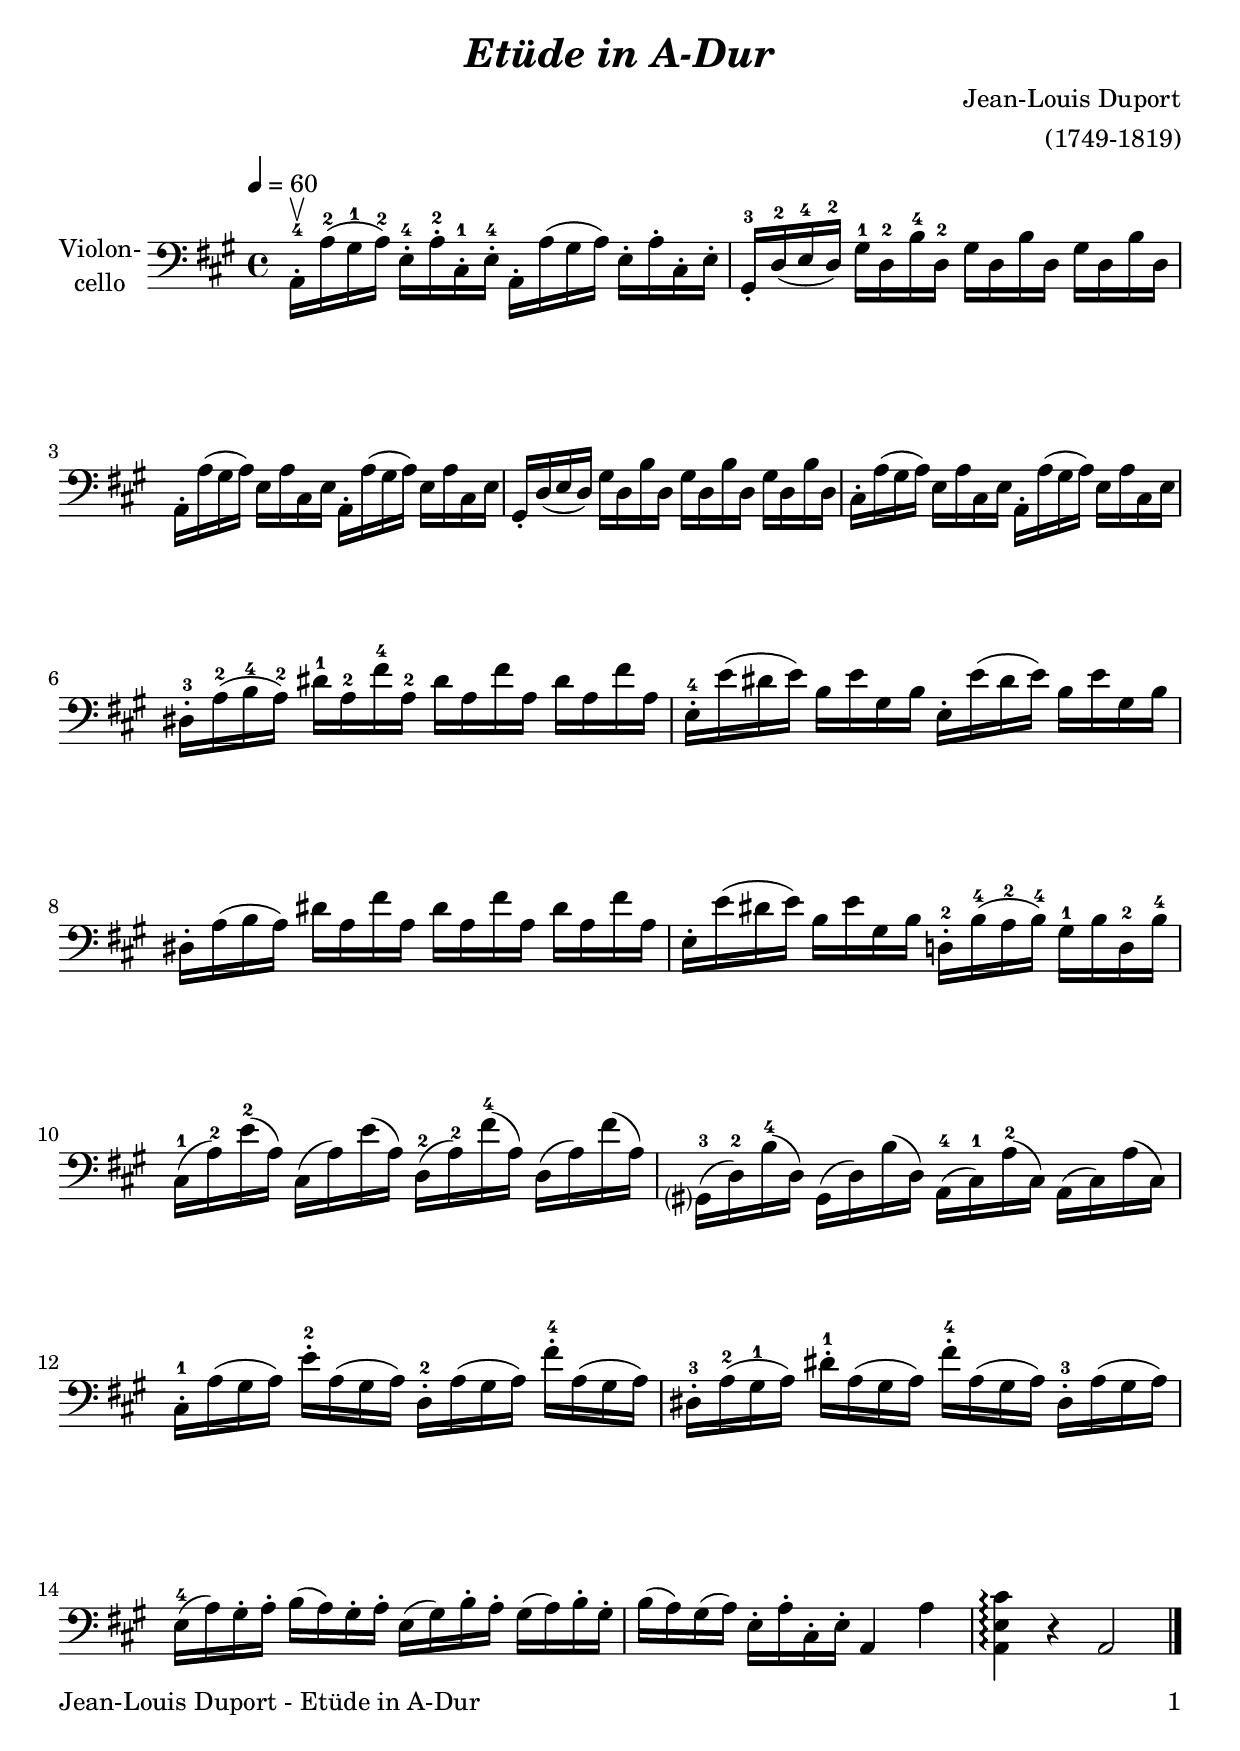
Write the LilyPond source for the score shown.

\version "2.24.3"
\include "deutsch.ly"

#(set-global-staff-size 22)

\header {
  title     = \markup \bold \italic "Etüde in A-Dur"
  composer  = "Jean-Louis Duport"
  arranger  = "(1749-1819)"
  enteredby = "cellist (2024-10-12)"
%  piece     = ""
}

voiceconsts = {
  \key a \major
  \time 4/4
  \clef "bass"
%  \numericTimeSignature
  \compressEmptyMeasures
  % Set default beaming for all staves
%  \set Timing.beamExceptions = #'()
%  \set Timing.baseMoment     = #(ly:make-moment 1 4)
%  \set Timing.beatStructure  = #'(1 1 1)
  \tempo 4=60
}

mist = "string ensemble 1"
mivl = "violin"
miba = "cello"
mipz = "pizzicato strings"

va = \relative c {
  \voiceconsts

  a16-.-4\upbow a'(-2 gis-1 a)-2 e-.-4 a-.-2 cis,-.-1 e-.-4 a,-. a'( gis a) e-. a-. cis,-.  e-.
  gis,-.-3 d'(-2 e-4 d)-2 gis-1 d-2 h'-4 d,-2 gis d h' d, gis d h' d,

  a-. a'( gis a) e a cis, e a,-. a'( gis a)  e a cis, e
  gis,-. d'( e d)  gis d h' d, gis d h' d, gis d h' d,

  cis-. a'( gis a) e a cis, e a,-. a'( gis a) e a cis, e
  dis-.-3 a'(-2 h-4 a)-2 dis-1 a-2 fis'-4 a,-2 dis a fis' a, dis a fis' a,

  e-.-4 e'( dis e) h e gis, h e,-. e'( dis e) h e gis, h
  dis,-. a'( h a) dis a fis' a, dis a fis' a, dis a fis' a,

  e-. e'( dis e) h e gis, h d,!-.-2 h'(-4 a-2 h)-4 gis-1 h d,-2 h'-4
  cis,(-1 a')-2 e'(-2 a,) cis,( a') e'( a,) d,(-2 a')-2 fis'(-4 a,) d,( a') fis'( a,)

  gis,?(-3 d')-2 h'(-4 d,) gis,( d') h'( d,) a(-4 cis)-1 a'(-2 cis,) a( cis) a'( cis,)
  cis-.-1 a'( gis a) e'-.-2 a,( gis a) d,-.-2 a'( gis a) fis'-.-4 a,( gis a)

  dis,-.-3 a'(-2 gis-1 a) dis-.-1 a( gis a) fis'-.-4 a,( gis a) dis,-.-3 a'( gis a)
  e(-4 a) gis-. a-. h( a) gis-. a-. e( gis) h-. a-. gis( a) h-. gis-.
  h( a) gis( a) e-. a-. cis,-. e-. a,4 a'
  <a, e' cis'>\arpeggio r a2 \bar "|."
}


music = \new StaffGroup <<
      \new Staff {
	\set Staff.midiInstrument = \miba
	\set Staff.instrumentName = \markup \center-column { "Violon-" "cello" }
	\transpose a a { \va }
      }
>>

\book {
   \paper {
    print-page-number = ##t
    print-first-page-number = ##t
    ragged-last-bottom = ##f
    oddHeaderMarkup = \markup \null
    evenHeaderMarkup = \markup \null
    oddFooterMarkup = \markup {
      \fill-line {
        \if \should-print-page-number
        "Jean-Louis Duport - Etüde in A-Dur" \fromproperty #'page:page-number-string
      }
    }
    evenFooterMarkup = \oddFooterMarkup
  } \score {
    \music
    \layout {}
  }

  \score {
    \unfoldRepeats \music

    \midi {
      \context {
        \Score
      }
    }
  }
}
